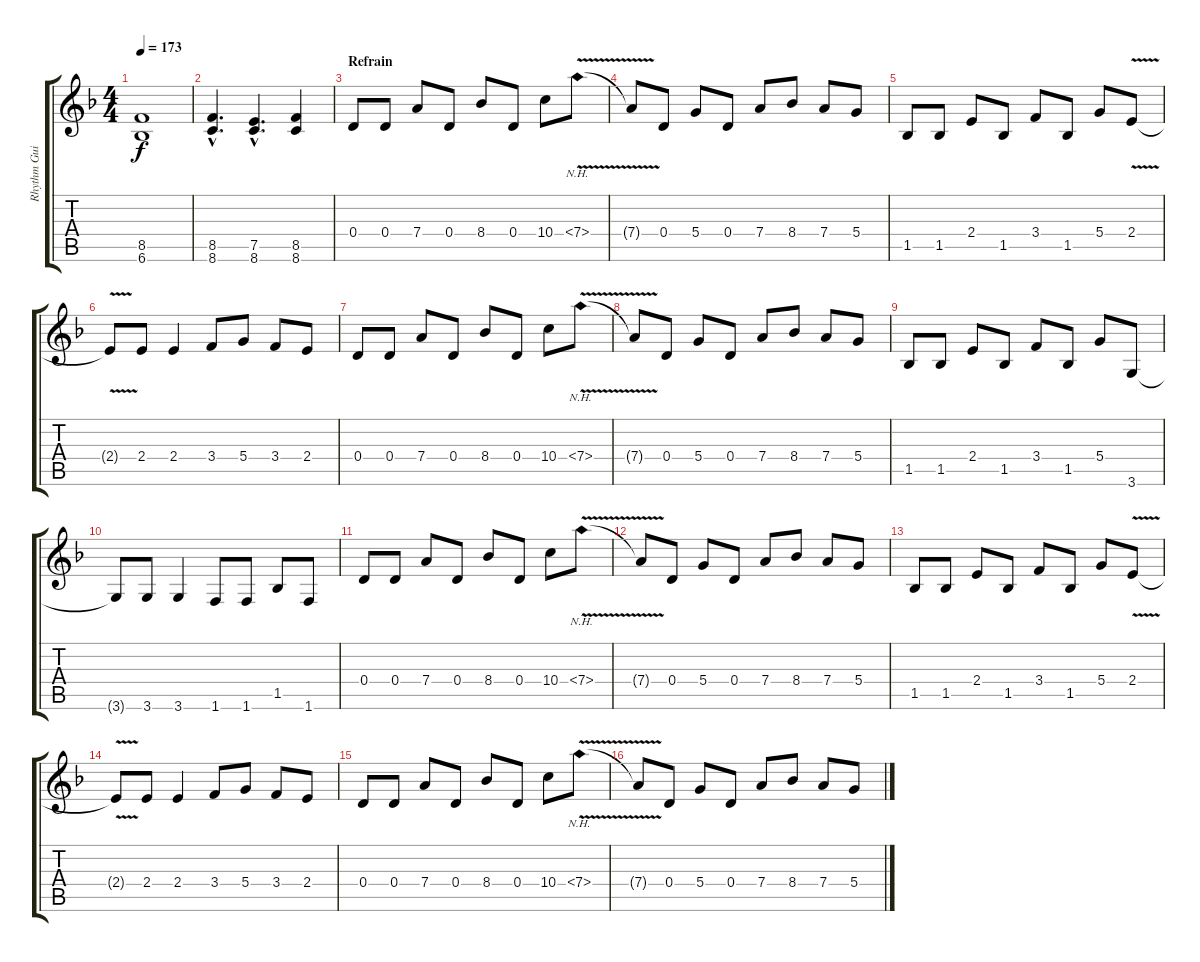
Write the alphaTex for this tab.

\track ("Rhythm Guitar 2" "Rhythm Gui") {instrument distortionguitar}
\staff {score tabs}
\tuning (E4 B3 G3 D3 A2 E2) {hide}
\ts (4 4)
\tempo 173
\clef g2
\ks dminor
(8.5 6.6).1{dy f} |
(8.5{hac} 8.6{hac}).4{d} (7.5{hac} 8.6{hac}).4{d} (8.5 8.6).4 |
\section ("" "Refrain")
0.4.8 0.4.8 7.4.8 0.4.8 8.4.8 0.4.8 10.4.8 7.4{nh v}.8 |
7.4{t}.8 0.4.8 5.4.8 0.4.8 7.4.8 8.4.8 7.4.8 5.4.8 |
1.5.8 1.5.8 2.4.8 1.5.8 3.4.8 1.5.8 5.4.8 2.4{v}.8 |
2.4{t}.8 2.4.8 2.4.4 3.4.8 5.4.8 3.4.8 2.4.8 |
0.4.8 0.4.8 7.4.8 0.4.8 8.4.8 0.4.8 10.4.8 7.4{nh v}.8 |
7.4{t}.8 0.4.8 5.4.8 0.4.8 7.4.8 8.4.8 7.4.8 5.4.8 |
1.5.8 1.5.8 2.4.8 1.5.8 3.4.8 1.5.8 5.4.8 3.6.8 |
3.6{t}.8 3.6.8 3.6.4 1.6.8 1.6.8 1.5.8 1.6.8 |
0.4.8 0.4.8 7.4.8 0.4.8 8.4.8 0.4.8 10.4.8 7.4{nh v}.8 |
7.4{t}.8 0.4.8 5.4.8 0.4.8 7.4.8 8.4.8 7.4.8 5.4.8 |
1.5.8 1.5.8 2.4.8 1.5.8 3.4.8 1.5.8 5.4.8 2.4{v}.8 |
2.4{t}.8 2.4.8 2.4.4 3.4.8 5.4.8 3.4.8 2.4.8 |
0.4.8 0.4.8 7.4.8 0.4.8 8.4.8 0.4.8 10.4.8 7.4{nh v}.8 |
7.4{t}.8 0.4.8 5.4.8 0.4.8 7.4.8 8.4.8 7.4.8 5.4.8
